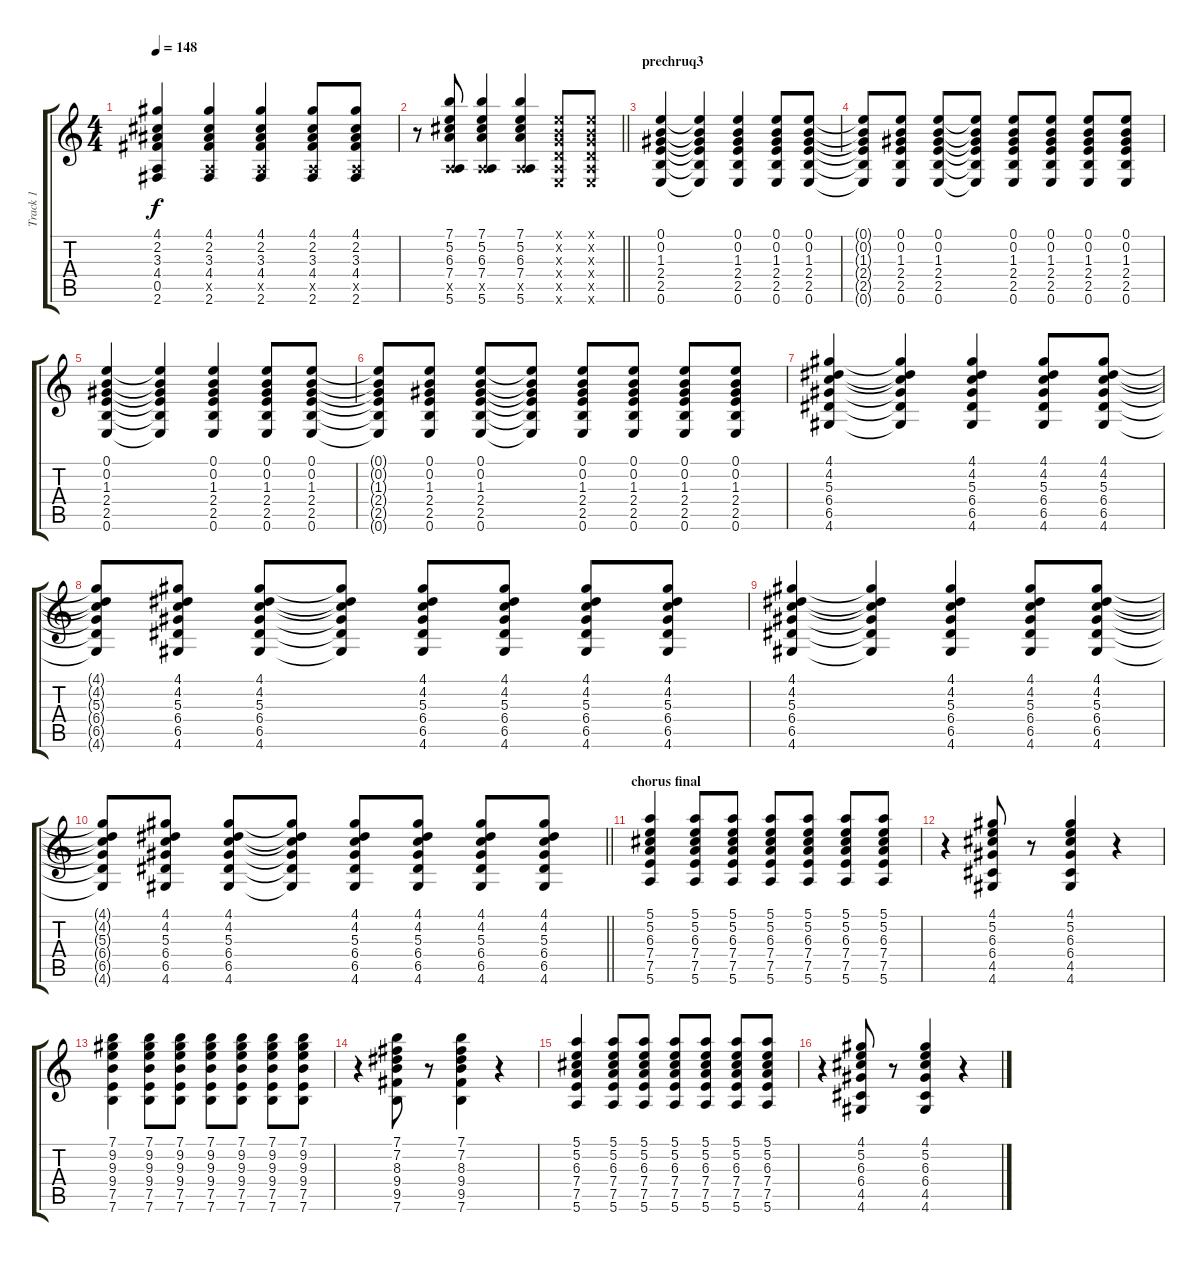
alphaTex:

\track ("Track 1" "Track 1") {instrument overdrivenguitar}
\staff {score tabs}
\tuning (E4 B3 G3 D3 A2 E2) {hide}
\ts (4 4)
\tempo 148
\clef g2
\ks c
(4.1{t} 2.2{t} 3.3{t} 4.4{t} 0.5{t} 2.6{t}).4{dy f} (4.1 2.2 3.3 4.4 0.5{x} 2.6).4 (4.1 2.2 3.3 4.4 0.5{x} 2.6).4 (4.1 2.2 3.3 4.4 0.5{x} 2.6).8 (4.1 2.2 3.3 4.4 0.5{x} 2.6).8 |
\barLineRight lightlight
r.8 (7.1 5.2 6.3 7.4 0.5{x} 5.6).8 (7.1 5.2 6.3 7.4 0.5{x} 5.6).4 (7.1 5.2 6.3 7.4 0.5{x} 5.6).4 (0.1{x} 0.2{x} 0.3{x} 0.4{x} 0.5{x} 0.6{x}).8 (0.1{x} 0.2{x} 0.3{x} 0.4{x} 0.5{x} 0.6{x}).8 |
\section ("" "prechruq3")
(0.1 0.2 1.3 2.4 2.5 0.6).4 (0.1{t} 0.2{t} 1.3{t} 2.4{t} 2.5{t} 0.6{t}).4 (0.1 0.2 1.3 2.4 2.5 0.6).4 (0.1 0.2 1.3 2.4 2.5 0.6).8 (0.1 0.2 1.3 2.4 2.5 0.6).8 |
(0.1{t} 0.2{t} 1.3{t} 2.4{t} 2.5{t} 0.6{t}).8 (0.1 0.2 1.3 2.4 2.5 0.6).8 (0.1 0.2 1.3 2.4 2.5 0.6).8 (0.1{t} 0.2{t} 1.3{t} 2.4{t} 2.5{t} 0.6{t}).8 (0.1 0.2 1.3 2.4 2.5 0.6).8 (0.1 0.2 1.3 2.4 2.5 0.6).8 (0.1 0.2 1.3 2.4 2.5 0.6).8 (0.1 0.2 1.3 2.4 2.5 0.6).8 |
(0.1 0.2 1.3 2.4 2.5 0.6).4 (0.1{t} 0.2{t} 1.3{t} 2.4{t} 2.5{t} 0.6{t}).4 (0.1 0.2 1.3 2.4 2.5 0.6).4 (0.1 0.2 1.3 2.4 2.5 0.6).8 (0.1 0.2 1.3 2.4 2.5 0.6).8 |
(0.1{t} 0.2{t} 1.3{t} 2.4{t} 2.5{t} 0.6{t}).8 (0.1 0.2 1.3 2.4 2.5 0.6).8 (0.1 0.2 1.3 2.4 2.5 0.6).8 (0.1{t} 0.2{t} 1.3{t} 2.4{t} 2.5{t} 0.6{t}).8 (0.1 0.2 1.3 2.4 2.5 0.6).8 (0.1 0.2 1.3 2.4 2.5 0.6).8 (0.1 0.2 1.3 2.4 2.5 0.6).8 (0.1 0.2 1.3 2.4 2.5 0.6).8 |
(4.1 4.2 5.3 6.4 6.5 4.6).4 (4.1{t} 4.2{t} 5.3{t} 6.4{t} 6.5{t} 4.6{t}).4 (4.1 4.2 5.3 6.4 6.5 4.6).4 (4.1 4.2 5.3 6.4 6.5 4.6).8 (4.1 4.2 5.3 6.4 6.5 4.6).8 |
(4.1{t} 4.2{t} 5.3{t} 6.4{t} 6.5{t} 4.6{t}).8 (4.1 4.2 5.3 6.4 6.5 4.6).8 (4.1 4.2 5.3 6.4 6.5 4.6).8 (4.1{t} 4.2{t} 5.3{t} 6.4{t} 6.5{t} 4.6{t}).8 (4.1 4.2 5.3 6.4 6.5 4.6).8 (4.1 4.2 5.3 6.4 6.5 4.6).8 (4.1 4.2 5.3 6.4 6.5 4.6).8 (4.1 4.2 5.3 6.4 6.5 4.6).8 |
(4.1 4.2 5.3 6.4 6.5 4.6).4 (4.1{t} 4.2{t} 5.3{t} 6.4{t} 6.5{t} 4.6{t}).4 (4.1 4.2 5.3 6.4 6.5 4.6).4 (4.1 4.2 5.3 6.4 6.5 4.6).8 (4.1 4.2 5.3 6.4 6.5 4.6).8 |
\barLineRight lightlight
(4.1{t} 4.2{t} 5.3{t} 6.4{t} 6.5{t} 4.6{t}).8 (4.1 4.2 5.3 6.4 6.5 4.6).8 (4.1 4.2 5.3 6.4 6.5 4.6).8 (4.1{t} 4.2{t} 5.3{t} 6.4{t} 6.5{t} 4.6{t}).8 (4.1 4.2 5.3 6.4 6.5 4.6).8 (4.1 4.2 5.3 6.4 6.5 4.6).8 (4.1 4.2 5.3 6.4 6.5 4.6).8 (4.1 4.2 5.3 6.4 6.5 4.6).8 |
\section ("" "chorus final")
(5.1 5.2 6.3 7.4 7.5 5.6).4 (5.1 5.2 6.3 7.4 7.5 5.6).8 (5.1 5.2 6.3 7.4 7.5 5.6).8 (5.1 5.2 6.3 7.4 7.5 5.6).8 (5.1 5.2 6.3 7.4 7.5 5.6).8 (5.1 5.2 6.3 7.4 7.5 5.6).8 (5.1 5.2 6.3 7.4 7.5 5.6).8 |
r.4 (4.1 5.2 6.3 6.4 4.5 4.6).8 r.8 (4.1 5.2 6.3 6.4 4.5 4.6).4 r.4 |
(7.1 9.2 9.3 9.4 7.5 7.6).4 (7.1 9.2 9.3 9.4 7.5 7.6).8 (7.1 9.2 9.3 9.4 7.5 7.6).8 (7.1 9.2 9.3 9.4 7.5 7.6).8 (7.1 9.2 9.3 9.4 7.5 7.6).8 (7.1 9.2 9.3 9.4 7.5 7.6).8 (7.1 9.2 9.3 9.4 7.5 7.6).8 |
r.4 (7.1 7.2 8.3 9.4 9.5 7.6).8 r.8 (7.1 7.2 8.3 9.4 9.5 7.6).4 r.4 |
(5.1 5.2 6.3 7.4 7.5 5.6).4 (5.1 5.2 6.3 7.4 7.5 5.6).8 (5.1 5.2 6.3 7.4 7.5 5.6).8 (5.1 5.2 6.3 7.4 7.5 5.6).8 (5.1 5.2 6.3 7.4 7.5 5.6).8 (5.1 5.2 6.3 7.4 7.5 5.6).8 (5.1 5.2 6.3 7.4 7.5 5.6).8 |
r.4 (4.1 5.2 6.3 6.4 4.5 4.6).8 r.8 (4.1 5.2 6.3 6.4 4.5 4.6).4 r.4
